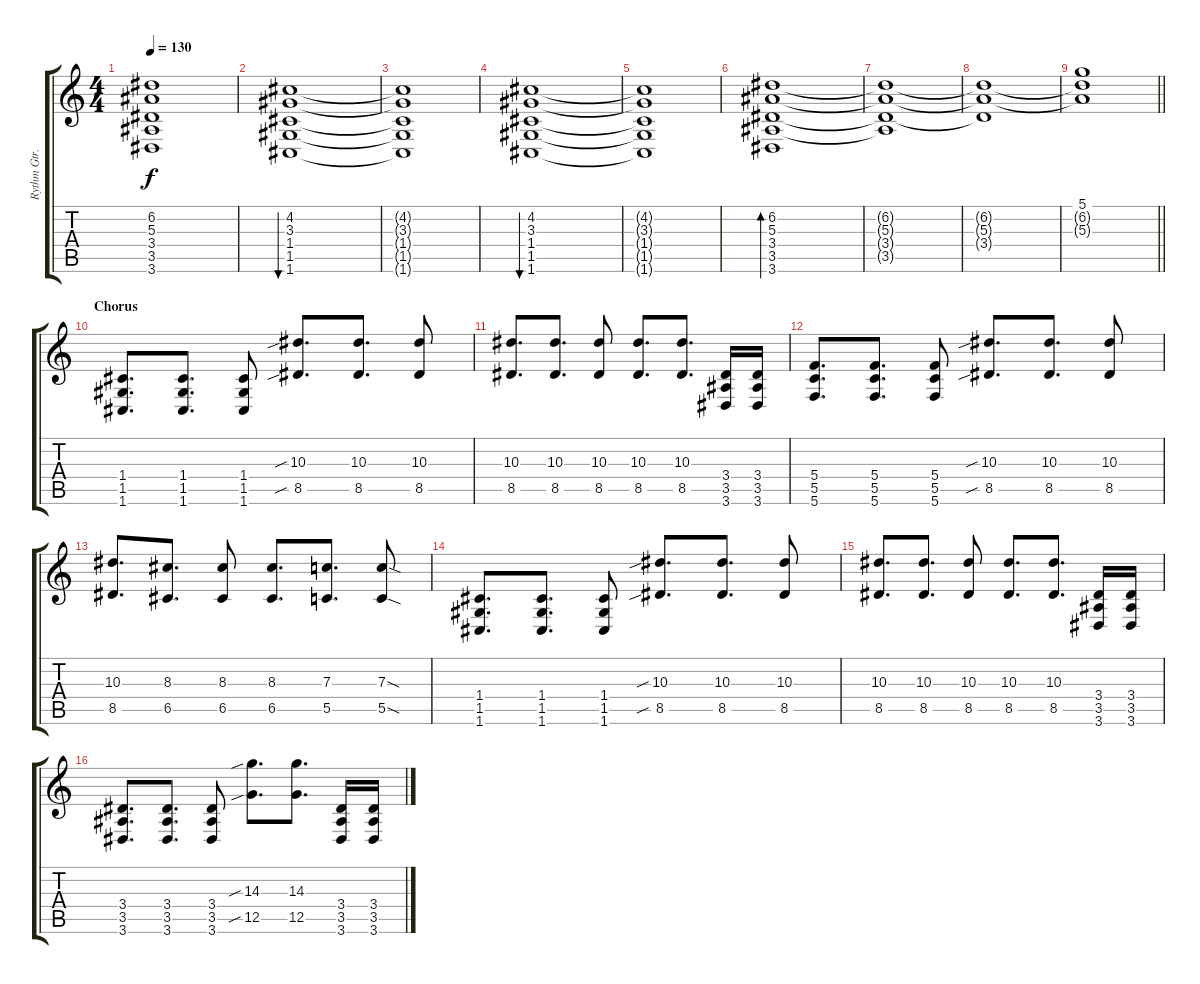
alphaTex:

\track ("Rythm Gtr." "Rythm Gtr.") {instrument distortionguitar}
\staff {score tabs}
\tuning (D4 A3 F3 C3 G2 C2) {hide}
\ts (4 4)
\tempo 130
\clef g2
\ks c
(6.2{t} 5.3{t} 3.4{t} 3.5{t} 3.6{t}).1{dy f} |
(4.2 3.3 1.4 1.5 1.6).1{bu 120} |
(4.2{t} 3.3{t} 1.4{t} 1.5{t} 1.6{t}).1 |
(4.2 3.3 1.4 1.5 1.6).1{bu 120} |
(4.2{t} 3.3{t} 1.4{t} 1.5{t} 1.6{t}).1 |
(6.2 5.3 3.4 3.5 3.6).1{bd 120} |
(6.2{t} 5.3{t} 3.4{t} 3.5{t}).1 |
(6.2{t} 5.3{t} 3.4{t}).1 |
\barLineRight lightlight
(5.1 6.2{t} 5.3{t}).1 |
\section ("" "Chorus")
(1.4 1.5 1.6).8{d} (1.4 1.5 1.6).8{d} (1.4 1.5 1.6).8 (10.3{sib} 8.5{sib}).8{d} (10.3 8.5).8{d} (10.3 8.5).8 |
(10.3 8.5).8{d} (10.3 8.5).8{d} (10.3 8.5).8 (10.3 8.5).8{d} (10.3 8.5).8{d} (3.4 3.5 3.6).16 (3.4 3.5 3.6).16 |
(5.4 5.5 5.6).8{d} (5.4 5.5 5.6).8{d} (5.4 5.5 5.6).8 (10.3{sib} 8.5{sib}).8{d} (10.3 8.5).8{d} (10.3 8.5).8 |
(10.3 8.5).8{d} (8.3 6.5).8{d} (8.3 6.5).8 (8.3 6.5).8{d} (7.3 5.5).8{d} (7.3{sod} 5.5{sod}).8 |
(1.4 1.5 1.6).8{d} (1.4 1.5 1.6).8{d} (1.4 1.5 1.6).8 (10.3{sib} 8.5{sib}).8{d} (10.3 8.5).8{d} (10.3 8.5).8 |
(10.3 8.5).8{d} (10.3 8.5).8{d} (10.3 8.5).8 (10.3 8.5).8{d} (10.3 8.5).8{d} (3.4 3.5 3.6).16 (3.4 3.5 3.6).16 |
(3.4 3.5 3.6).8{d} (3.4 3.5 3.6).8{d} (3.4 3.5 3.6).8 (14.3{sib} 12.5{sib}).8{d} (14.3 12.5).8{d} (3.4 3.5 3.6).16 (3.4 3.5 3.6).16
